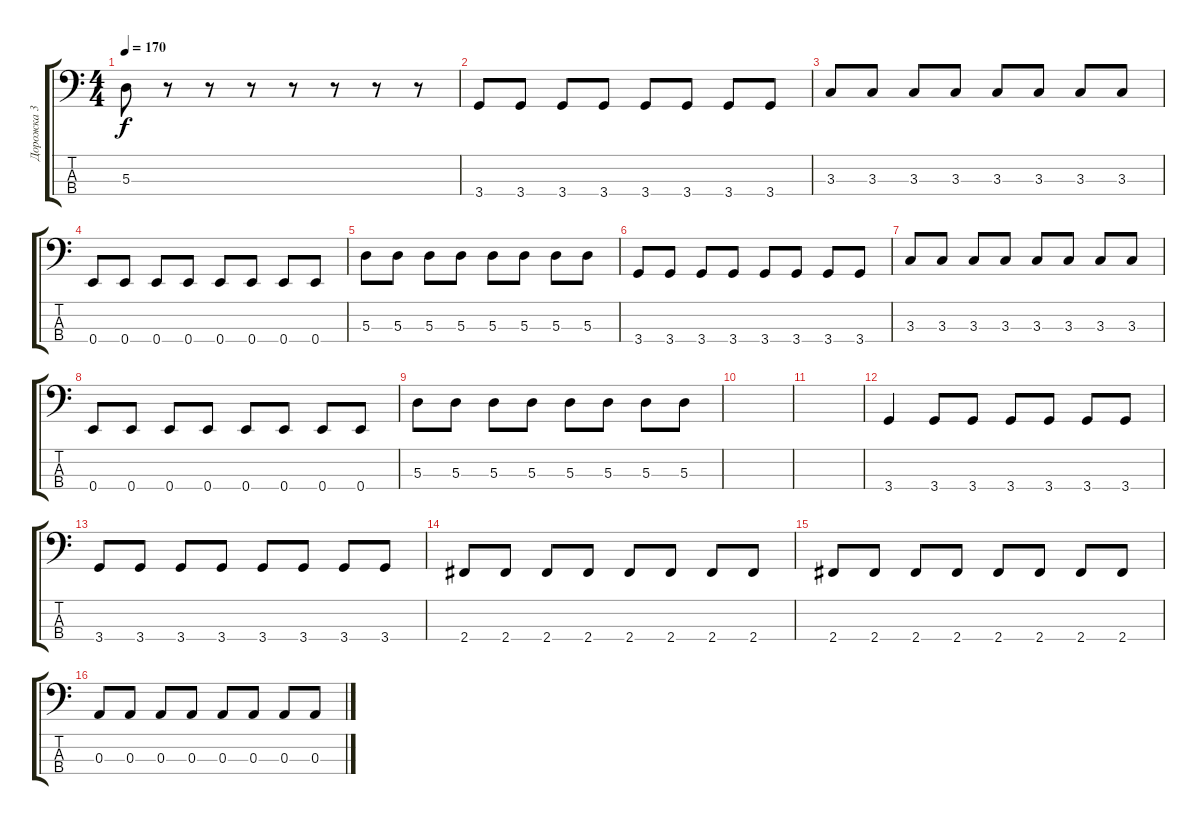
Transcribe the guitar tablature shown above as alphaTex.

\track ("Дорожка 3" "Дорожка 3") {instrument electricbasspick}
\staff {score tabs}
\tuning (G2 D2 A1 E1) {hide}
\ts (4 4)
\tempo 170
\clef f4
\ks c
5.3.8{dy f} r.8 r.8 r.8 r.8 r.8 r.8 r.8 |
3.4.8 3.4.8 3.4.8 3.4.8 3.4.8 3.4.8 3.4.8 3.4.8 |
3.3.8 3.3.8 3.3.8 3.3.8 3.3.8 3.3.8 3.3.8 3.3.8 |
0.4.8 0.4.8 0.4.8 0.4.8 0.4.8 0.4.8 0.4.8 0.4.8 |
5.3.8 5.3.8 5.3.8 5.3.8 5.3.8 5.3.8 5.3.8 5.3.8 |
3.4.8 3.4.8 3.4.8 3.4.8 3.4.8 3.4.8 3.4.8 3.4.8 |
3.3.8 3.3.8 3.3.8 3.3.8 3.3.8 3.3.8 3.3.8 3.3.8 |
0.4.8 0.4.8 0.4.8 0.4.8 0.4.8 0.4.8 0.4.8 0.4.8 |
5.3.8 5.3.8 5.3.8 5.3.8 5.3.8 5.3.8 5.3.8 5.3.8 |
|
|
3.4.4 3.4.8 3.4.8 3.4.8 3.4.8 3.4.8 3.4.8 |
3.4.8 3.4.8 3.4.8 3.4.8 3.4.8 3.4.8 3.4.8 3.4.8 |
2.4.8 2.4.8 2.4.8 2.4.8 2.4.8 2.4.8 2.4.8 2.4.8 |
2.4.8 2.4.8 2.4.8 2.4.8 2.4.8 2.4.8 2.4.8 2.4.8 |
0.3.8 0.3.8 0.3.8 0.3.8 0.3.8 0.3.8 0.3.8 0.3.8
